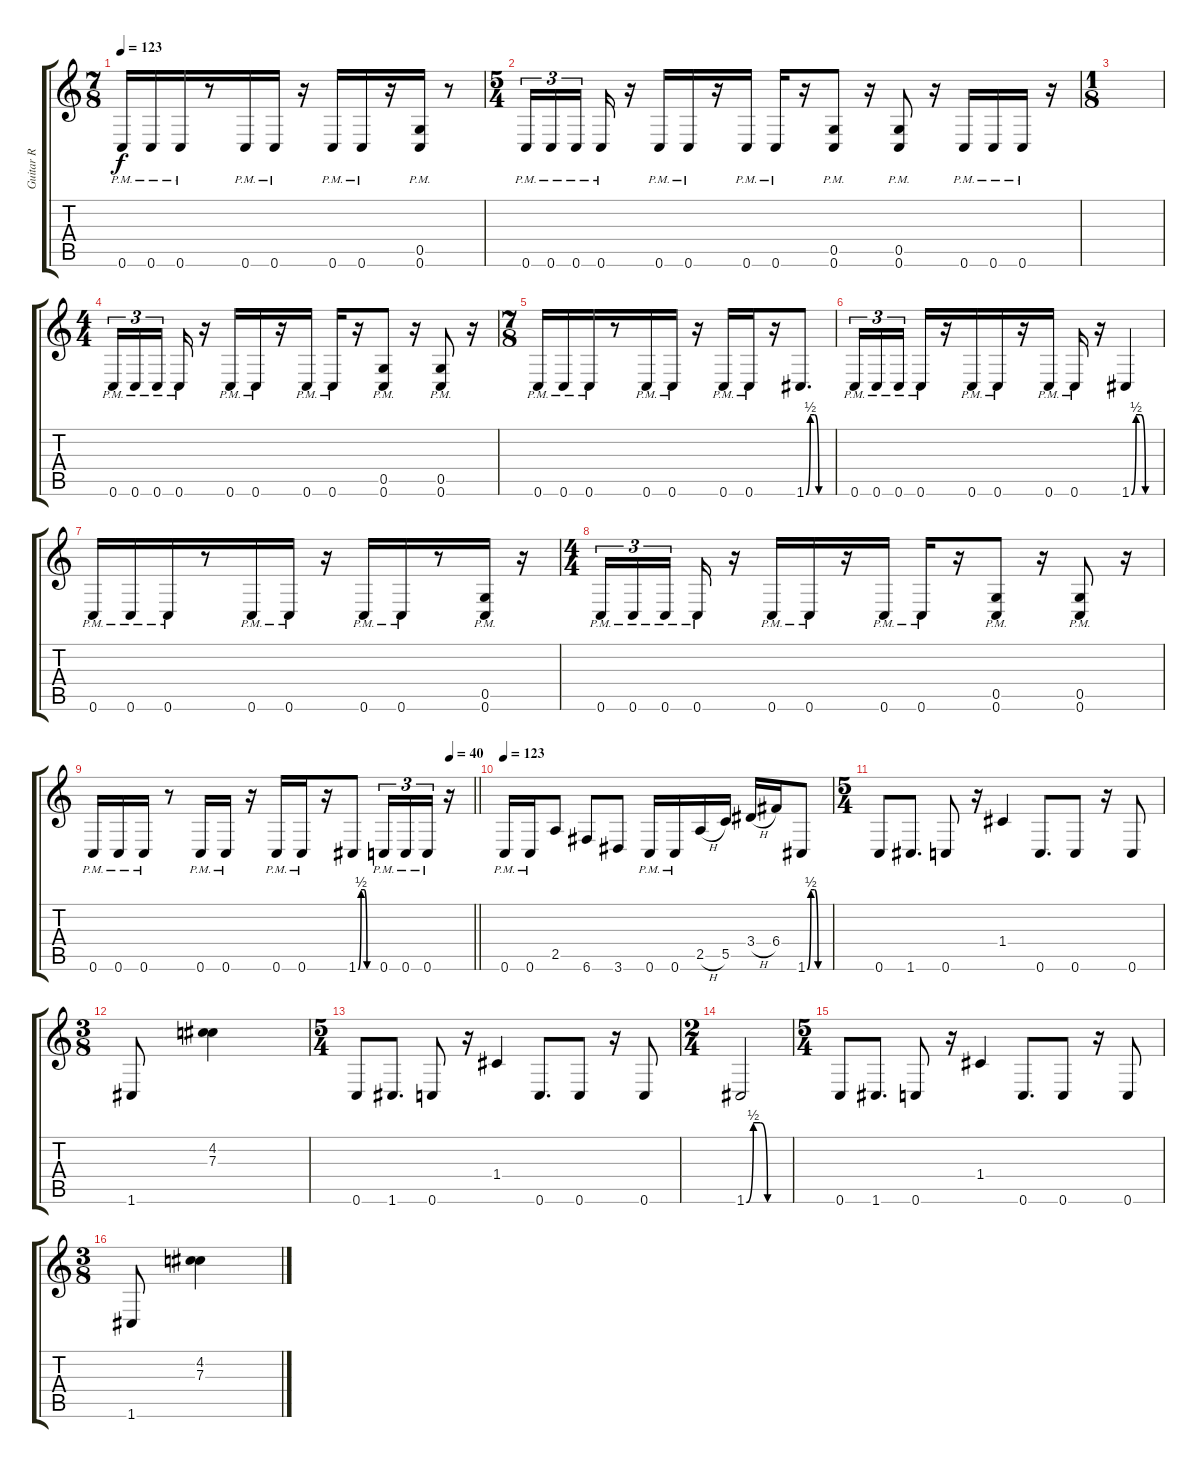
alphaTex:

\track ("Guitar R" "Guitar R") {instrument distortionguitar}
\staff {score tabs}
\tuning (D4 A3 F3 C3 G2 C2) {hide}
\ts (7 8)
\tempo 123
\clef g2
\ks c
0.6{pm}.16{dy f} 0.6{pm}.16 0.6{pm}.16 r.8 0.6{pm}.16 0.6{pm}.16 r.16 0.6{pm}.16 0.6{pm}.16 r.16 (0.5{pm} 0.6{pm}).16 r.8 |
\ts (5 4)
0.6{pm}.16{tu (3 2)} 0.6{pm}.16{tu (3 2)} 0.6{pm}.16{tu (3 2) beam splitsecondary} 0.6{pm}.16 r.16 0.6{pm}.16 0.6{pm}.16 r.16 0.6{pm}.16 0.6{pm}.16 r.16 (0.5{pm} 0.6{pm}).8 r.16 (0.5{pm} 0.6{pm}).8 r.16 0.6{pm}.16 0.6{pm}.16 0.6{pm}.16 r.16 |
\ts (1 8)
|
\ts (4 4)
0.6{pm}.16{tu (3 2)} 0.6{pm}.16{tu (3 2)} 0.6{pm}.16{tu (3 2) beam splitsecondary} 0.6{pm}.16 r.16 0.6{pm}.16 0.6{pm}.16 r.16 0.6{pm}.16 0.6{pm}.16 r.16 (0.5{pm} 0.6{pm}).8 r.16 (0.5{pm} 0.6{pm}).8 r.16 |
\ts (7 8)
0.6{pm}.16 0.6{pm}.16 0.6{pm}.16 r.8 0.6{pm}.16 0.6{pm}.16 r.16 0.6{pm}.16 0.6{pm}.16 r.16 1.6{be (custom 0 0 10 2 20 2 30 0 60 0)}.8{d} |
0.6{pm}.16{tu (3 2)} 0.6{pm}.16{tu (3 2)} 0.6{pm}.16{tu (3 2)} 0.6{pm}.16 r.16 0.6{pm}.16 0.6{pm}.16 r.16 0.6{pm}.16 0.6{pm}.16 r.16 1.6{be (custom 0 0 10 2 20 2 30 0 60 0)}.4 |
0.6{pm}.16 0.6{pm}.16 0.6{pm}.16 r.8 0.6{pm}.16 0.6{pm}.16 r.16 0.6{pm}.16 0.6{pm}.16 r.8 (0.5{pm} 0.6{pm}).16 r.16 |
\ts (4 4)
0.6{pm}.16{tu (3 2)} 0.6{pm}.16{tu (3 2)} 0.6{pm}.16{tu (3 2) beam splitsecondary} 0.6{pm}.16 r.16 0.6{pm}.16 0.6{pm}.16 r.16 0.6{pm}.16 0.6{pm}.16 r.16 (0.5{pm} 0.6{pm}).8 r.16 (0.5{pm} 0.6{pm}).8 r.16 |
\tempo (40 0.9375)
\barLineRight lightlight
0.6{pm}.16 0.6{pm}.16 0.6{pm}.16 r.8 0.6{pm}.16 0.6{pm}.16 r.16 0.6{pm}.16 0.6{pm}.16 r.16 1.6{be (custom 0 0 10 2 20 2 30 0 60 0)}.8 0.6{pm}.16{tu (3 2)} 0.6{pm}.16{tu (3 2)} 0.6{pm}.16{tu (3 2)} r.16 |
\tempo 123
0.6{pm}.16 0.6{pm}.16 2.5.8 6.6.8 3.6.8 0.6{pm}.16 0.6{pm}.16 2.5{h}.16 5.5.16 3.4{h}.16 6.4.16 1.6{be (custom 0 0 10 2 20 2 30 0 60 0)}.8 |
\ts (5 4)
0.6.8{balance 4} 1.6.8{d} 0.6.8 r.16 1.4.4 0.6.8{d} 0.6.8 r.16 0.6.8 |
\ts (3 8)
1.6.8 (4.2 7.3).4 |
\ts (5 4)
0.6.8 1.6.8{d} 0.6.8 r.16 1.4.4 0.6.8{d} 0.6.8 r.16 0.6.8 |
\ts (2 4)
1.6{be (custom 0 0 10 2 20 2 30 0 60 0)}.2 |
\ts (5 4)
0.6.8 1.6.8{d} 0.6.8 r.16 1.4.4 0.6.8{d} 0.6.8 r.16 0.6.8 |
\ts (3 8)
1.6.8 (4.2 7.3).4
